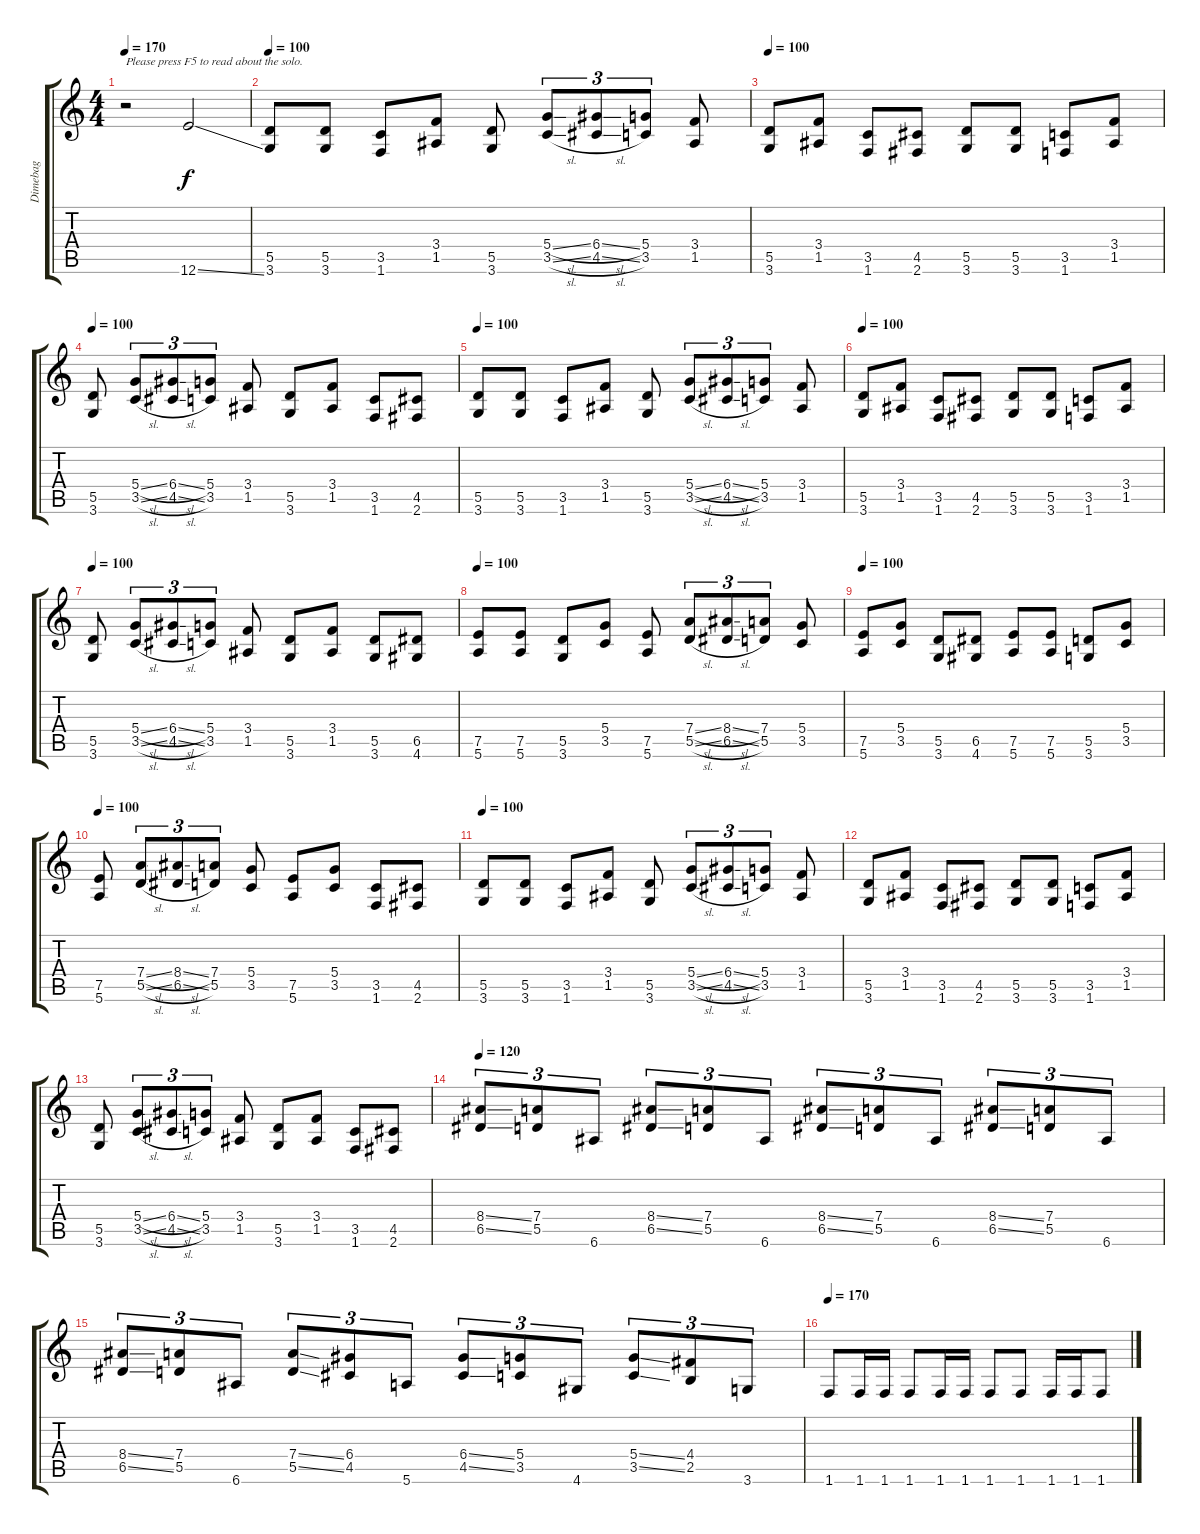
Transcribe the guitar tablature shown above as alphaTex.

\track ("Dimebag" "Dimebag") {instrument distortionguitar}
\staff {score tabs}
\tuning (E4 B3 G3 D3 A2 E2) {hide}
\ts (4 4)
\tempo 170
\clef g2
\ks c
r.2{txt "Please press F5 to read about the solo." dy f} 12.6{ss}.2 |
\tempo 100
(5.5 3.6).8 (5.5 3.6).8 (3.5 1.6).8 (3.4 1.5).8 (5.5 3.6).8 (5.4{sl} 3.5{sl}).8{tu (3 2)} (6.4{sl} 4.5{sl}).8{tu (3 2)} (5.4 3.5).8{tu (3 2)} (3.4 1.5).8 |
\tempo 100
(5.5 3.6).8 (3.4 1.5).8 (3.5 1.6).8 (4.5 2.6).8 (5.5 3.6).8 (5.5 3.6).8 (3.5 1.6).8 (3.4 1.5).8 |
\tempo 100
(5.5 3.6).8 (5.4{sl} 3.5{sl}).8{tu (3 2)} (6.4{sl} 4.5{sl}).8{tu (3 2)} (5.4 3.5).8{tu (3 2)} (3.4 1.5).8 (5.5 3.6).8 (3.4 1.5).8 (3.5 1.6).8 (4.5 2.6).8 |
\tempo 100
(5.5 3.6).8 (5.5 3.6).8 (3.5 1.6).8 (3.4 1.5).8 (5.5 3.6).8 (5.4{sl} 3.5{sl}).8{tu (3 2)} (6.4{sl} 4.5{sl}).8{tu (3 2)} (5.4 3.5).8{tu (3 2)} (3.4 1.5).8 |
\tempo 100
(5.5 3.6).8 (3.4 1.5).8 (3.5 1.6).8 (4.5 2.6).8 (5.5 3.6).8 (5.5 3.6).8 (3.5 1.6).8 (3.4 1.5).8 |
\tempo 100
(5.5 3.6).8 (5.4{sl} 3.5{sl}).8{tu (3 2)} (6.4{sl} 4.5{sl}).8{tu (3 2)} (5.4 3.5).8{tu (3 2)} (3.4 1.5).8 (5.5 3.6).8 (3.4 1.5).8 (5.5 3.6).8 (6.5 4.6).8 |
\tempo 100
(7.5 5.6).8 (7.5 5.6).8 (5.5 3.6).8 (5.4 3.5).8 (7.5 5.6).8 (7.4{sl} 5.5{sl}).8{tu (3 2)} (8.4{sl} 6.5{sl}).8{tu (3 2)} (7.4 5.5).8{tu (3 2)} (5.4 3.5).8 |
\tempo 100
(7.5 5.6).8 (5.4 3.5).8 (5.5 3.6).8 (6.5 4.6).8 (7.5 5.6).8 (7.5 5.6).8 (5.5 3.6).8 (5.4 3.5).8 |
\tempo 100
(7.5 5.6).8 (7.4{sl} 5.5{sl}).8{tu (3 2)} (8.4{sl} 6.5{sl}).8{tu (3 2)} (7.4 5.5).8{tu (3 2)} (5.4 3.5).8 (7.5 5.6).8 (5.4 3.5).8 (3.5 1.6).8 (4.5 2.6).8 |
\tempo 100
(5.5 3.6).8 (5.5 3.6).8 (3.5 1.6).8 (3.4 1.5).8 (5.5 3.6).8 (5.4{sl} 3.5{sl}).8{tu (3 2)} (6.4{sl} 4.5{sl}).8{tu (3 2)} (5.4 3.5).8{tu (3 2)} (3.4 1.5).8 |
(5.5 3.6).8 (3.4 1.5).8 (3.5 1.6).8 (4.5 2.6).8 (5.5 3.6).8 (5.5 3.6).8 (3.5 1.6).8 (3.4 1.5).8 |
(5.5 3.6).8 (5.4{sl} 3.5{sl}).8{tu (3 2)} (6.4{sl} 4.5{sl}).8{tu (3 2)} (5.4 3.5).8{tu (3 2)} (3.4 1.5).8 (5.5 3.6).8 (3.4 1.5).8 (3.5 1.6).8 (4.5 2.6).8 |
\tempo 120
(8.4{ss} 6.5{ss}).8{tu (3 2)} (7.4 5.5).8{tu (3 2)} 6.6.8{tu (3 2)} (8.4{ss} 6.5{ss}).8{tu (3 2)} (7.4 5.5).8{tu (3 2)} 6.6.8{tu (3 2)} (8.4{ss} 6.5{ss}).8{tu (3 2)} (7.4 5.5).8{tu (3 2)} 6.6.8{tu (3 2)} (8.4{ss} 6.5{ss}).8{tu (3 2)} (7.4 5.5).8{tu (3 2)} 6.6.8{tu (3 2)} |
(8.4{ss} 6.5{ss}).8{tu (3 2)} (7.4 5.5).8{tu (3 2)} 6.6.8{tu (3 2)} (7.4{ss} 5.5{ss}).8{tu (3 2)} (6.4 4.5).8{tu (3 2)} 5.6.8{tu (3 2)} (6.4{ss} 4.5{ss}).8{tu (3 2)} (5.4 3.5).8{tu (3 2)} 4.6.8{tu (3 2)} (5.4{ss} 3.5{ss}).8{tu (3 2)} (4.4 2.5).8{tu (3 2)} 3.6.8{tu (3 2)} |
\tempo 170
1.6.8 1.6.16 1.6.16 1.6.8 1.6.16 1.6.16 1.6.8 1.6.8 1.6.16 1.6.16 1.6.8
